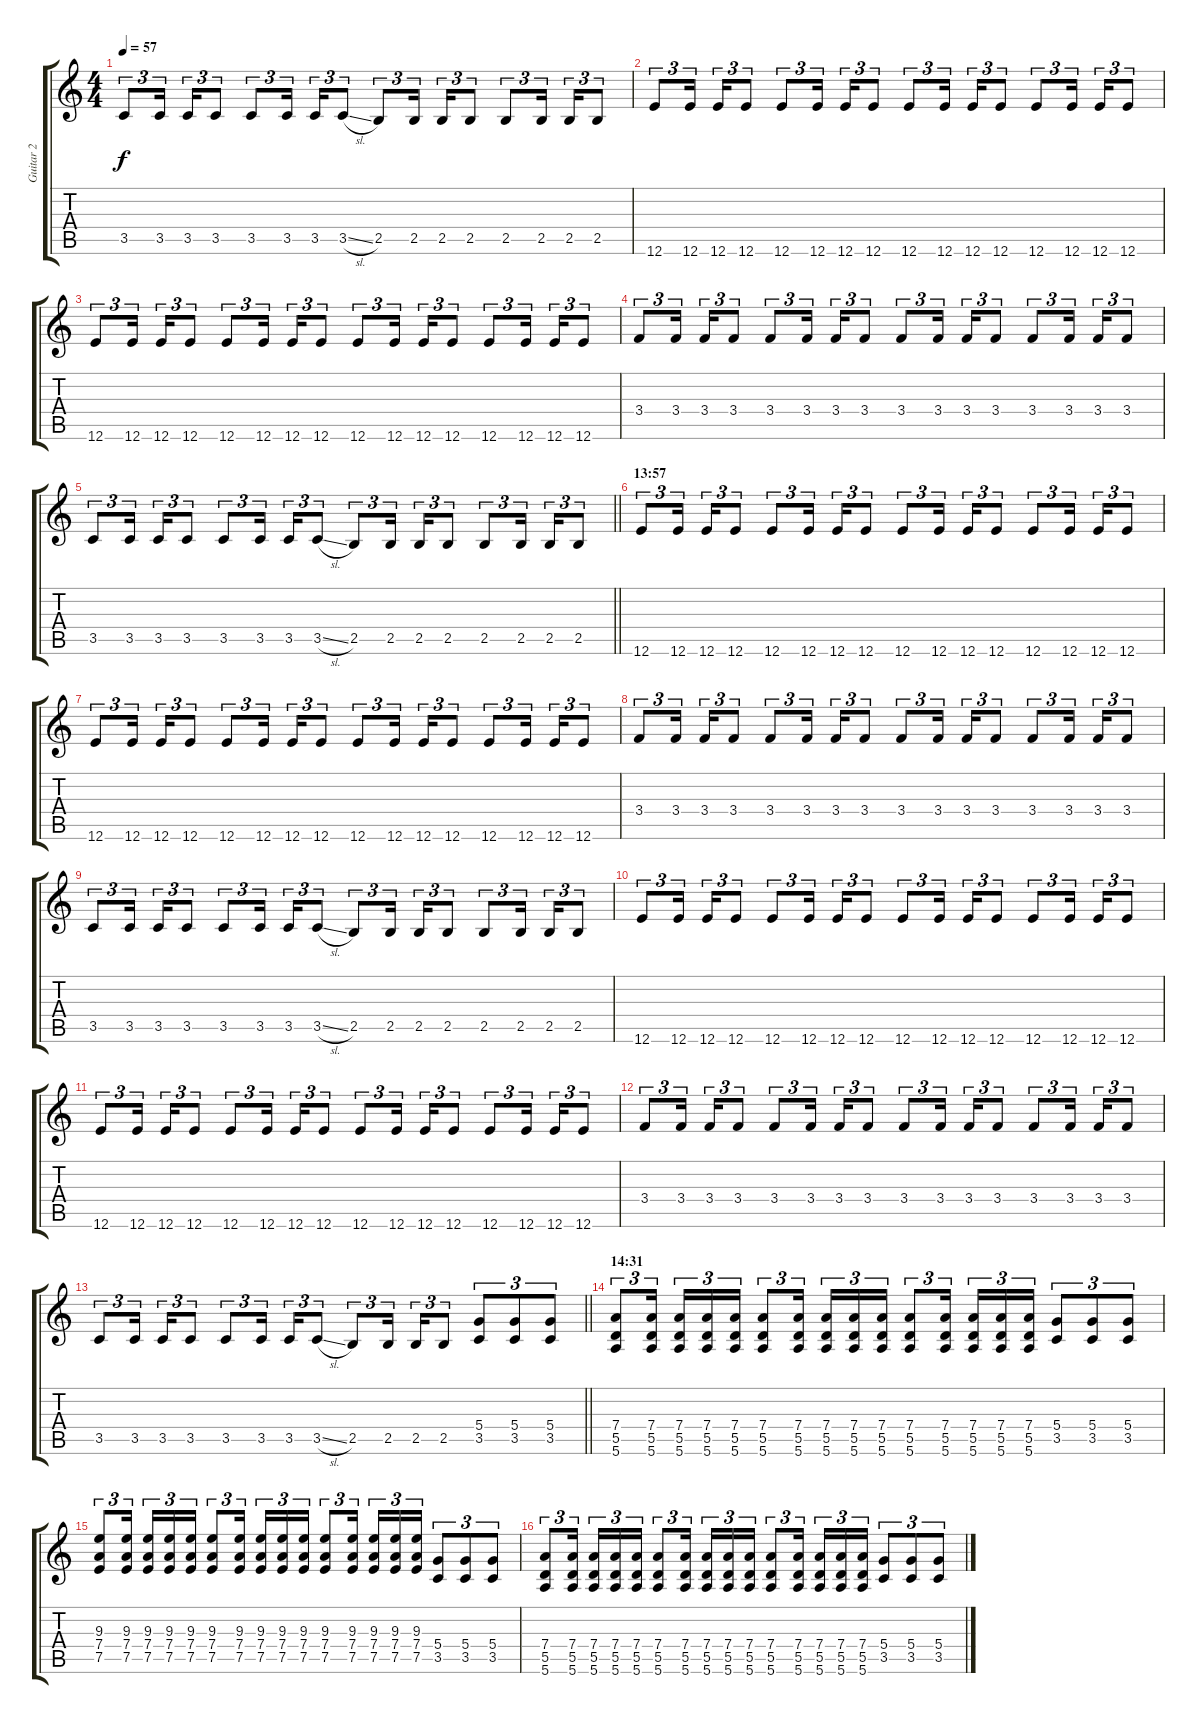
\track ("Guitar 2" "Guitar 2") {instrument acousticguitarsteel}
\staff {score tabs}
\tuning (E4 B3 G3 D3 A2 E2) {hide}
\ts (4 4)
\tempo 57
\clef g2
\ks c
3.5.8{tu (3 2) dy f} 3.5.16{tu (3 2) beam splitsecondary} 3.5.16{tu (3 2)} 3.5.8{tu (3 2)} 3.5.8{tu (3 2)} 3.5.16{tu (3 2) beam splitsecondary} 3.5.16{tu (3 2)} 3.5{sl}.8{tu (3 2)} 2.5.8{tu (3 2)} 2.5.16{tu (3 2) beam splitsecondary} 2.5.16{tu (3 2)} 2.5.8{tu (3 2)} 2.5.8{tu (3 2)} 2.5.16{tu (3 2) beam splitsecondary} 2.5.16{tu (3 2)} 2.5.8{tu (3 2)} |
12.6.8{tu (3 2)} 12.6.16{tu (3 2) beam splitsecondary} 12.6.16{tu (3 2)} 12.6.8{tu (3 2)} 12.6.8{tu (3 2)} 12.6.16{tu (3 2) beam splitsecondary} 12.6.16{tu (3 2)} 12.6.8{tu (3 2)} 12.6.8{tu (3 2)} 12.6.16{tu (3 2) beam splitsecondary} 12.6.16{tu (3 2)} 12.6.8{tu (3 2)} 12.6.8{tu (3 2)} 12.6.16{tu (3 2) beam splitsecondary} 12.6.16{tu (3 2)} 12.6.8{tu (3 2)} |
12.6.8{tu (3 2)} 12.6.16{tu (3 2) beam splitsecondary} 12.6.16{tu (3 2)} 12.6.8{tu (3 2)} 12.6.8{tu (3 2)} 12.6.16{tu (3 2) beam splitsecondary} 12.6.16{tu (3 2)} 12.6.8{tu (3 2)} 12.6.8{tu (3 2)} 12.6.16{tu (3 2) beam splitsecondary} 12.6.16{tu (3 2)} 12.6.8{tu (3 2)} 12.6.8{tu (3 2)} 12.6.16{tu (3 2) beam splitsecondary} 12.6.16{tu (3 2)} 12.6.8{tu (3 2)} |
3.4.8{tu (3 2)} 3.4.16{tu (3 2) beam splitsecondary} 3.4.16{tu (3 2)} 3.4.8{tu (3 2)} 3.4.8{tu (3 2)} 3.4.16{tu (3 2) beam splitsecondary} 3.4.16{tu (3 2)} 3.4.8{tu (3 2)} 3.4.8{tu (3 2)} 3.4.16{tu (3 2) beam splitsecondary} 3.4.16{tu (3 2)} 3.4.8{tu (3 2)} 3.4.8{tu (3 2)} 3.4.16{tu (3 2) beam splitsecondary} 3.4.16{tu (3 2)} 3.4.8{tu (3 2)} |
\barLineRight lightlight
3.5.8{tu (3 2)} 3.5.16{tu (3 2) beam splitsecondary} 3.5.16{tu (3 2)} 3.5.8{tu (3 2)} 3.5.8{tu (3 2)} 3.5.16{tu (3 2) beam splitsecondary} 3.5.16{tu (3 2)} 3.5{sl}.8{tu (3 2)} 2.5.8{tu (3 2)} 2.5.16{tu (3 2) beam splitsecondary} 2.5.16{tu (3 2)} 2.5.8{tu (3 2)} 2.5.8{tu (3 2)} 2.5.16{tu (3 2) beam splitsecondary} 2.5.16{tu (3 2)} 2.5.8{tu (3 2)} |
\section ("" "13:57")
12.6.8{tu (3 2)} 12.6.16{tu (3 2) beam splitsecondary} 12.6.16{tu (3 2)} 12.6.8{tu (3 2)} 12.6.8{tu (3 2)} 12.6.16{tu (3 2) beam splitsecondary} 12.6.16{tu (3 2)} 12.6.8{tu (3 2)} 12.6.8{tu (3 2)} 12.6.16{tu (3 2) beam splitsecondary} 12.6.16{tu (3 2)} 12.6.8{tu (3 2)} 12.6.8{tu (3 2)} 12.6.16{tu (3 2) beam splitsecondary} 12.6.16{tu (3 2)} 12.6.8{tu (3 2)} |
12.6.8{tu (3 2)} 12.6.16{tu (3 2) beam splitsecondary} 12.6.16{tu (3 2)} 12.6.8{tu (3 2)} 12.6.8{tu (3 2)} 12.6.16{tu (3 2) beam splitsecondary} 12.6.16{tu (3 2)} 12.6.8{tu (3 2)} 12.6.8{tu (3 2)} 12.6.16{tu (3 2) beam splitsecondary} 12.6.16{tu (3 2)} 12.6.8{tu (3 2)} 12.6.8{tu (3 2)} 12.6.16{tu (3 2) beam splitsecondary} 12.6.16{tu (3 2)} 12.6.8{tu (3 2)} |
3.4.8{tu (3 2)} 3.4.16{tu (3 2) beam splitsecondary} 3.4.16{tu (3 2)} 3.4.8{tu (3 2)} 3.4.8{tu (3 2)} 3.4.16{tu (3 2) beam splitsecondary} 3.4.16{tu (3 2)} 3.4.8{tu (3 2)} 3.4.8{tu (3 2)} 3.4.16{tu (3 2) beam splitsecondary} 3.4.16{tu (3 2)} 3.4.8{tu (3 2)} 3.4.8{tu (3 2)} 3.4.16{tu (3 2) beam splitsecondary} 3.4.16{tu (3 2)} 3.4.8{tu (3 2)} |
3.5.8{tu (3 2)} 3.5.16{tu (3 2) beam splitsecondary} 3.5.16{tu (3 2)} 3.5.8{tu (3 2)} 3.5.8{tu (3 2)} 3.5.16{tu (3 2) beam splitsecondary} 3.5.16{tu (3 2)} 3.5{sl}.8{tu (3 2)} 2.5.8{tu (3 2)} 2.5.16{tu (3 2) beam splitsecondary} 2.5.16{tu (3 2)} 2.5.8{tu (3 2)} 2.5.8{tu (3 2)} 2.5.16{tu (3 2) beam splitsecondary} 2.5.16{tu (3 2)} 2.5.8{tu (3 2)} |
12.6.8{tu (3 2)} 12.6.16{tu (3 2) beam splitsecondary} 12.6.16{tu (3 2)} 12.6.8{tu (3 2)} 12.6.8{tu (3 2)} 12.6.16{tu (3 2) beam splitsecondary} 12.6.16{tu (3 2)} 12.6.8{tu (3 2)} 12.6.8{tu (3 2)} 12.6.16{tu (3 2) beam splitsecondary} 12.6.16{tu (3 2)} 12.6.8{tu (3 2)} 12.6.8{tu (3 2)} 12.6.16{tu (3 2) beam splitsecondary} 12.6.16{tu (3 2)} 12.6.8{tu (3 2)} |
12.6.8{tu (3 2)} 12.6.16{tu (3 2) beam splitsecondary} 12.6.16{tu (3 2)} 12.6.8{tu (3 2)} 12.6.8{tu (3 2)} 12.6.16{tu (3 2) beam splitsecondary} 12.6.16{tu (3 2)} 12.6.8{tu (3 2)} 12.6.8{tu (3 2)} 12.6.16{tu (3 2) beam splitsecondary} 12.6.16{tu (3 2)} 12.6.8{tu (3 2)} 12.6.8{tu (3 2)} 12.6.16{tu (3 2) beam splitsecondary} 12.6.16{tu (3 2)} 12.6.8{tu (3 2)} |
3.4.8{tu (3 2)} 3.4.16{tu (3 2) beam splitsecondary} 3.4.16{tu (3 2)} 3.4.8{tu (3 2)} 3.4.8{tu (3 2)} 3.4.16{tu (3 2) beam splitsecondary} 3.4.16{tu (3 2)} 3.4.8{tu (3 2)} 3.4.8{tu (3 2)} 3.4.16{tu (3 2) beam splitsecondary} 3.4.16{tu (3 2)} 3.4.8{tu (3 2)} 3.4.8{tu (3 2)} 3.4.16{tu (3 2) beam splitsecondary} 3.4.16{tu (3 2)} 3.4.8{tu (3 2)} |
\barLineRight lightlight
3.5.8{tu (3 2)} 3.5.16{tu (3 2) beam splitsecondary} 3.5.16{tu (3 2)} 3.5.8{tu (3 2)} 3.5.8{tu (3 2)} 3.5.16{tu (3 2) beam splitsecondary} 3.5.16{tu (3 2)} 3.5{sl}.8{tu (3 2)} 2.5.8{tu (3 2)} 2.5.16{tu (3 2) beam splitsecondary} 2.5.16{tu (3 2)} 2.5.8{tu (3 2)} (5.4 3.5).8{tu (3 2)} (5.4 3.5).8{tu (3 2)} (5.4 3.5).8{tu (3 2)} |
\section ("" "14:31")
(7.4 5.5 5.6).8{tu (3 2)} (7.4 5.5 5.6).16{tu (3 2) beam splitsecondary} (7.4 5.5 5.6).16{tu (3 2)} (7.4 5.5 5.6).16{tu (3 2)} (7.4 5.5 5.6).16{tu (3 2)} (7.4 5.5 5.6).8{tu (3 2)} (7.4 5.5 5.6).16{tu (3 2) beam splitsecondary} (7.4 5.5 5.6).16{tu (3 2)} (7.4 5.5 5.6).16{tu (3 2)} (7.4 5.5 5.6).16{tu (3 2)} (7.4 5.5 5.6).8{tu (3 2)} (7.4 5.5 5.6).16{tu (3 2) beam splitsecondary} (7.4 5.5 5.6).16{tu (3 2)} (7.4 5.5 5.6).16{tu (3 2)} (7.4 5.5 5.6).16{tu (3 2)} (5.4 3.5).8{tu (3 2)} (5.4 3.5).8{tu (3 2)} (5.4 3.5).8{tu (3 2)} |
(9.3 7.4 7.5).8{tu (3 2)} (9.3 7.4 7.5).16{tu (3 2) beam splitsecondary} (9.3 7.4 7.5).16{tu (3 2)} (9.3 7.4 7.5).16{tu (3 2)} (9.3 7.4 7.5).16{tu (3 2)} (9.3 7.4 7.5).8{tu (3 2)} (9.3 7.4 7.5).16{tu (3 2) beam splitsecondary} (9.3 7.4 7.5).16{tu (3 2)} (9.3 7.4 7.5).16{tu (3 2)} (9.3 7.4 7.5).16{tu (3 2)} (9.3 7.4 7.5).8{tu (3 2)} (9.3 7.4 7.5).16{tu (3 2) beam splitsecondary} (9.3 7.4 7.5).16{tu (3 2)} (9.3 7.4 7.5).16{tu (3 2)} (9.3 7.4 7.5).16{tu (3 2)} (5.4 3.5).8{tu (3 2)} (5.4 3.5).8{tu (3 2)} (5.4 3.5).8{tu (3 2)} |
(7.4 5.5 5.6).8{tu (3 2)} (7.4 5.5 5.6).16{tu (3 2) beam splitsecondary} (7.4 5.5 5.6).16{tu (3 2)} (7.4 5.5 5.6).16{tu (3 2)} (7.4 5.5 5.6).16{tu (3 2)} (7.4 5.5 5.6).8{tu (3 2)} (7.4 5.5 5.6).16{tu (3 2) beam splitsecondary} (7.4 5.5 5.6).16{tu (3 2)} (7.4 5.5 5.6).16{tu (3 2)} (7.4 5.5 5.6).16{tu (3 2)} (7.4 5.5 5.6).8{tu (3 2)} (7.4 5.5 5.6).16{tu (3 2) beam splitsecondary} (7.4 5.5 5.6).16{tu (3 2)} (7.4 5.5 5.6).16{tu (3 2)} (7.4 5.5 5.6).16{tu (3 2)} (5.4 3.5).8{tu (3 2)} (5.4 3.5).8{tu (3 2)} (5.4 3.5).8{tu (3 2)}
